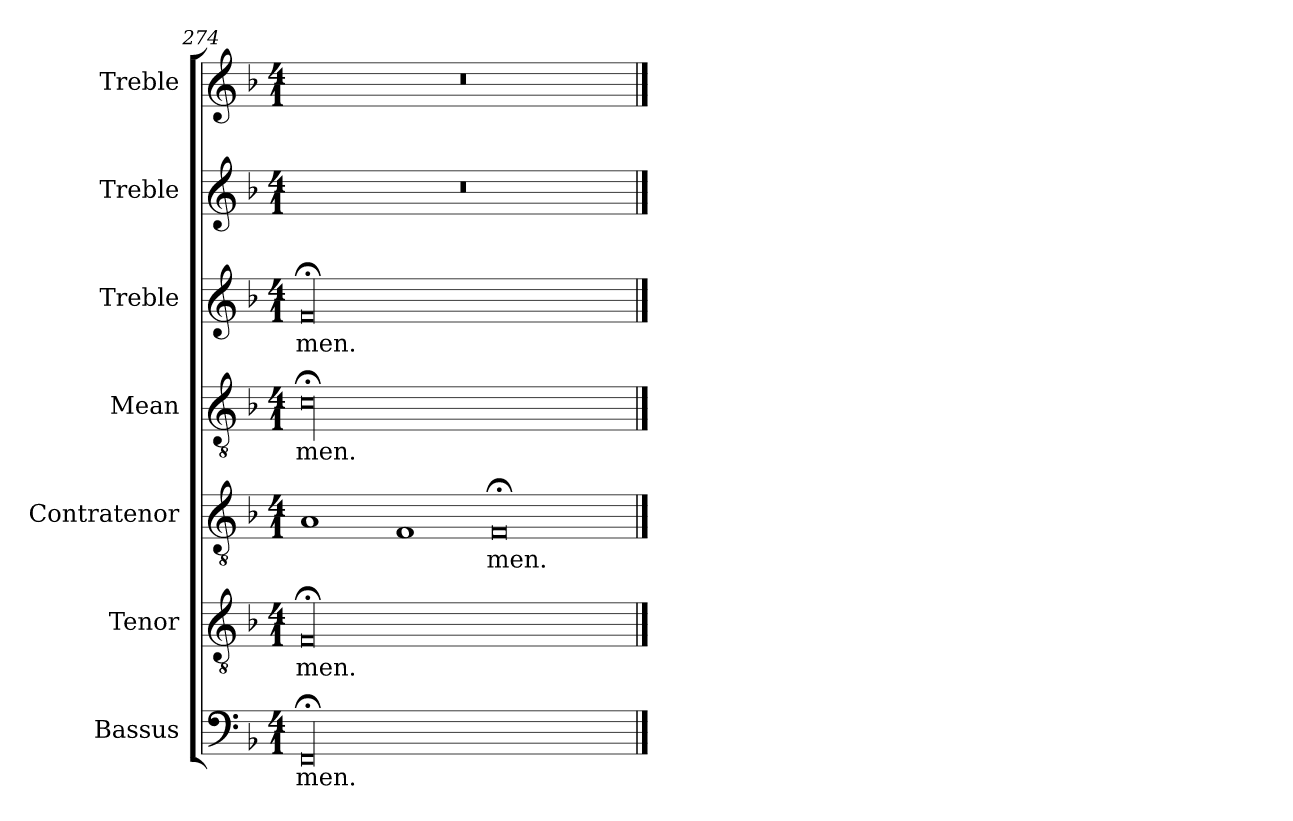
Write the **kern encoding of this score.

**kern	**text	**kern	**text	**kern	**text	**kern	**text	**kern	**text	**kern	**kern
*part7	*part7	*part6	*part6	*part5	*part5	*part4	*part4	*part3	*part3	*part2	*part1
*staff7	*staff7	*staff6	*staff6	*staff5	*staff5	*staff4	*staff4	*staff3	*staff3	*staff2	*staff1
*I"Bassus	*	*I"Tenor	*	*I"Contratenor	*	*I"Mean	*	*I"Treble	*	*I"Treble	*I"Treble
*I'B.	*	*I'T.	*	*I'Ct.	*	*I'M.	*	*I'Tr.	*	*	*
*clefF4	*	*clefGv2	*	*clefGv2	*	*clefGv2	*	*clefG2	*	*clefG2	*clefG2
*	*	*ITrd7c12	*	*ITrd7c12	*	*ITrd7c12	*	*	*	*	*
*k[b-]	*	*k[b-]	*	*k[b-]	*	*k[b-]	*	*k[b-]	*	*k[b-]	*k[b-]
*F:	*	*F:	*	*F:	*	*F:	*	*F:	*	*F:	*F:
*M4/1	*	*M4/1	*	*M4/1	*	*M4/1	*	*M4/1	*	*M4/1	*M4/1
=274	=274	=274	=274	=274	=274	=274	=274	=274	=274	=274	=274
!	!LO:LY:b:color=#000000	!	!	!	!	!	!	!	!	!	!
!	!	!	!LO:LY:b:color=#000000	!	!	!	!	!	!	!	!
!	!	!	!	!	!	!	!LO:LY:b:color=#000000	!	!	!	!
!	!	!	!	!	!	!	!	!	!LO:LY:b:color=#000000	!LO:N:vis=1	!LO:N:vis=1
00FF;i	-men.	00FF;i	-men.	1AAi	.	00C;i	-men.	00f;i	-men.	00r	00r
.	.	.	.	1FFi	.	.	.	.	.	.	.
!	!	!	!	!	!LO:LY:b:color=#000000	!	!	!	!	!	!
.	.	.	.	0FF;i	-men.	.	.	.	.	.	.
==	==	==	==	==	==	==	==	==	==	==	==
*-	*-	*-	*-	*-	*-	*-	*-	*-	*-	*-	*-
